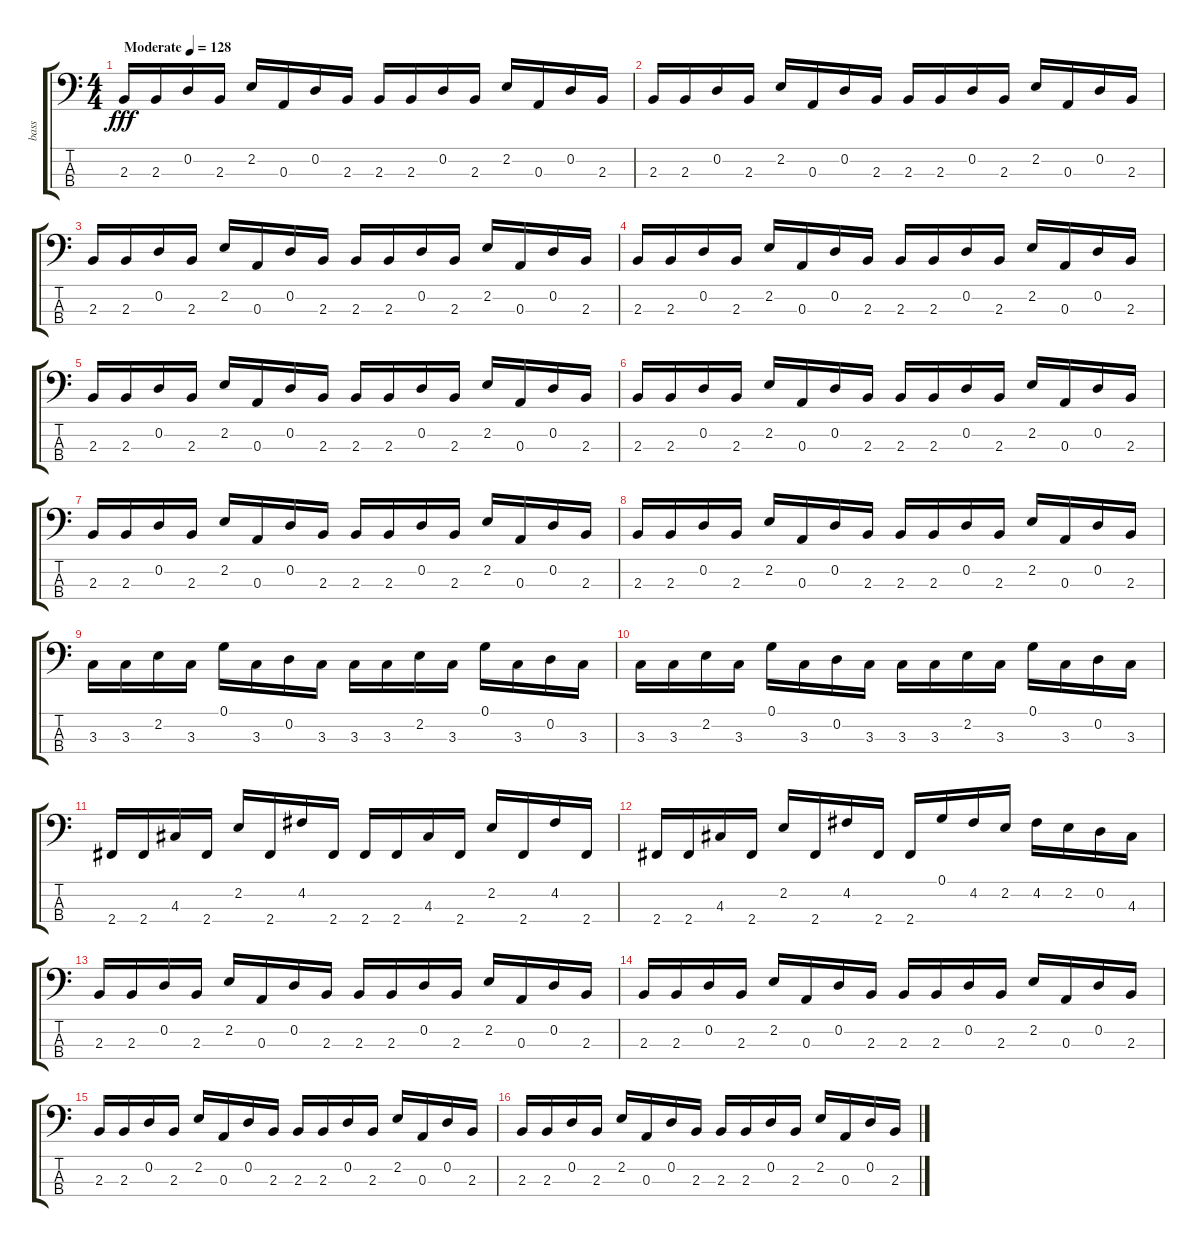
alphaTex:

\track ("bass" "bass") {instrument electricbassfinger}
\staff {score tabs}
\tuning (G2 D2 A1 E1) {hide}
\ts (4 4)
\tempo (128 "Moderate")
\clef f4
\ks c
2.3.16{dy fff instrument electricbassfinger} 2.3.16 0.2.16 2.3.16 2.2.16 0.3.16 0.2.16 2.3.16 2.3.16 2.3.16 0.2.16 2.3.16 2.2.16 0.3.16 0.2.16 2.3.16 |
2.3.16 2.3.16 0.2.16 2.3.16 2.2.16 0.3.16 0.2.16 2.3.16 2.3.16 2.3.16 0.2.16 2.3.16 2.2.16 0.3.16 0.2.16 2.3.16 |
2.3.16 2.3.16 0.2.16 2.3.16 2.2.16 0.3.16 0.2.16 2.3.16 2.3.16 2.3.16 0.2.16 2.3.16 2.2.16 0.3.16 0.2.16 2.3.16 |
2.3.16 2.3.16 0.2.16 2.3.16 2.2.16 0.3.16 0.2.16 2.3.16 2.3.16 2.3.16 0.2.16 2.3.16 2.2.16 0.3.16 0.2.16 2.3.16 |
2.3.16 2.3.16 0.2.16 2.3.16 2.2.16 0.3.16 0.2.16 2.3.16 2.3.16 2.3.16 0.2.16 2.3.16 2.2.16 0.3.16 0.2.16 2.3.16 |
2.3.16 2.3.16 0.2.16 2.3.16 2.2.16 0.3.16 0.2.16 2.3.16 2.3.16 2.3.16 0.2.16 2.3.16 2.2.16 0.3.16 0.2.16 2.3.16 |
2.3.16 2.3.16 0.2.16 2.3.16 2.2.16 0.3.16 0.2.16 2.3.16 2.3.16 2.3.16 0.2.16 2.3.16 2.2.16 0.3.16 0.2.16 2.3.16 |
2.3.16 2.3.16 0.2.16 2.3.16 2.2.16 0.3.16 0.2.16 2.3.16 2.3.16 2.3.16 0.2.16 2.3.16 2.2.16 0.3.16 0.2.16 2.3.16 |
3.3.16 3.3.16 2.2.16 3.3.16 0.1.16 3.3.16 0.2.16 3.3.16 3.3.16 3.3.16 2.2.16 3.3.16 0.1.16 3.3.16 0.2.16 3.3.16 |
3.3.16 3.3.16 2.2.16 3.3.16 0.1.16 3.3.16 0.2.16 3.3.16 3.3.16 3.3.16 2.2.16 3.3.16 0.1.16 3.3.16 0.2.16 3.3.16 |
2.4.16 2.4.16 4.3.16 2.4.16 2.2.16 2.4.16 4.2.16 2.4.16 2.4.16 2.4.16 4.3.16 2.4.16 2.2.16 2.4.16 4.2.16 2.4.16 |
2.4.16 2.4.16 4.3.16 2.4.16 2.2.16 2.4.16 4.2.16 2.4.16 2.4.16 0.1.16 4.2.16 2.2.16 4.2.16 2.2.16 0.2.16 4.3.16 |
2.3.16 2.3.16 0.2.16 2.3.16 2.2.16 0.3.16 0.2.16 2.3.16 2.3.16 2.3.16 0.2.16 2.3.16 2.2.16 0.3.16 0.2.16 2.3.16 |
2.3.16 2.3.16 0.2.16 2.3.16 2.2.16 0.3.16 0.2.16 2.3.16 2.3.16 2.3.16 0.2.16 2.3.16 2.2.16 0.3.16 0.2.16 2.3.16 |
2.3.16 2.3.16 0.2.16 2.3.16 2.2.16 0.3.16 0.2.16 2.3.16 2.3.16 2.3.16 0.2.16 2.3.16 2.2.16 0.3.16 0.2.16 2.3.16 |
2.3.16 2.3.16 0.2.16 2.3.16 2.2.16 0.3.16 0.2.16 2.3.16 2.3.16 2.3.16 0.2.16 2.3.16 2.2.16 0.3.16 0.2.16 2.3.16
